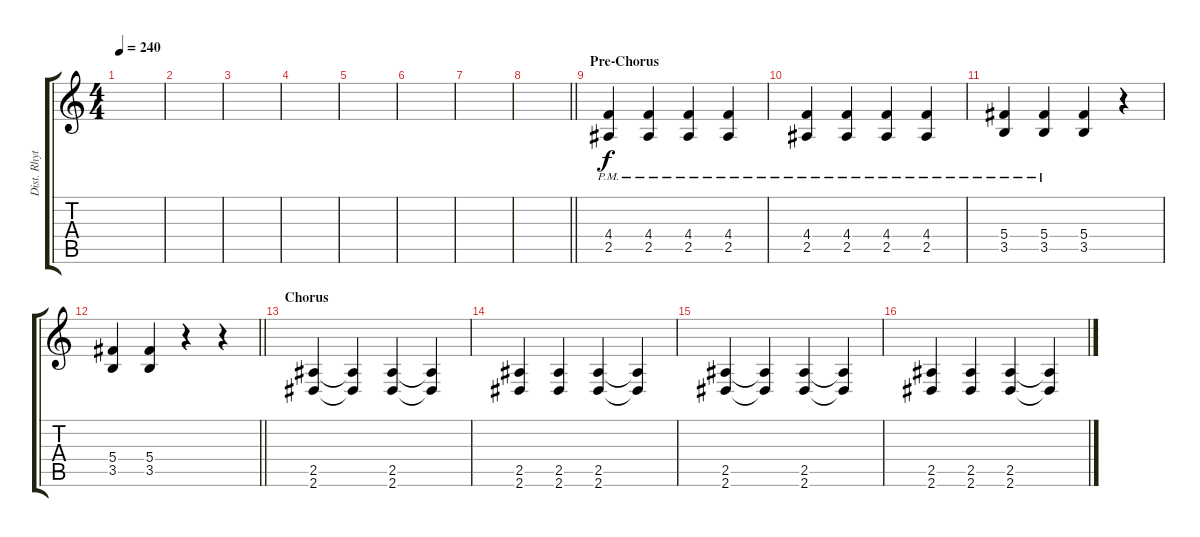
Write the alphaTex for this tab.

\track ("Dist. Rhytm Guitar [L]" "Dist. Rhyt") {instrument distortionguitar}
\staff {score tabs}
\tuning (Eb4 Bb3 Gb3 Db3 Ab2 Db2) {hide}
\ts (4 4)
\tempo 240
\clef g2
\ks c
|
|
|
|
|
|
|
\barLineRight lightlight
|
\section ("" "Pre-Chorus")
(4.4{pm} 2.5{pm}).4 (4.4{pm} 2.5{pm}).4 (4.4{pm} 2.5{pm}).4 (4.4{pm} 2.5{pm}).4 |
(4.4{pm} 2.5{pm}).4 (4.4{pm} 2.5{pm}).4 (4.4{pm} 2.5{pm}).4 (4.4{pm} 2.5{pm}).4 |
(5.4{pm} 3.5{pm}).4 (5.4{pm} 3.5{pm}).4 (5.4 3.5).4 r.4 |
\barLineRight lightlight
(5.4 3.5).4 (5.4 3.5).4 r.4 r.4 |
\section ("" "Chorus")
(2.5 2.6).4 (2.5{t} 2.6{t}).4 (2.5 2.6).4 (2.5{t} 2.6{t}).4 |
(2.5 2.6).4 (2.5 2.6).4 (2.5 2.6).4 (2.5{t} 2.6{t}).4 |
(2.5 2.6).4 (2.5{t} 2.6{t}).4 (2.5 2.6).4 (2.5{t} 2.6{t}).4 |
(2.5 2.6).4 (2.5 2.6).4 (2.5 2.6).4 (2.5{t} 2.6{t}).4
